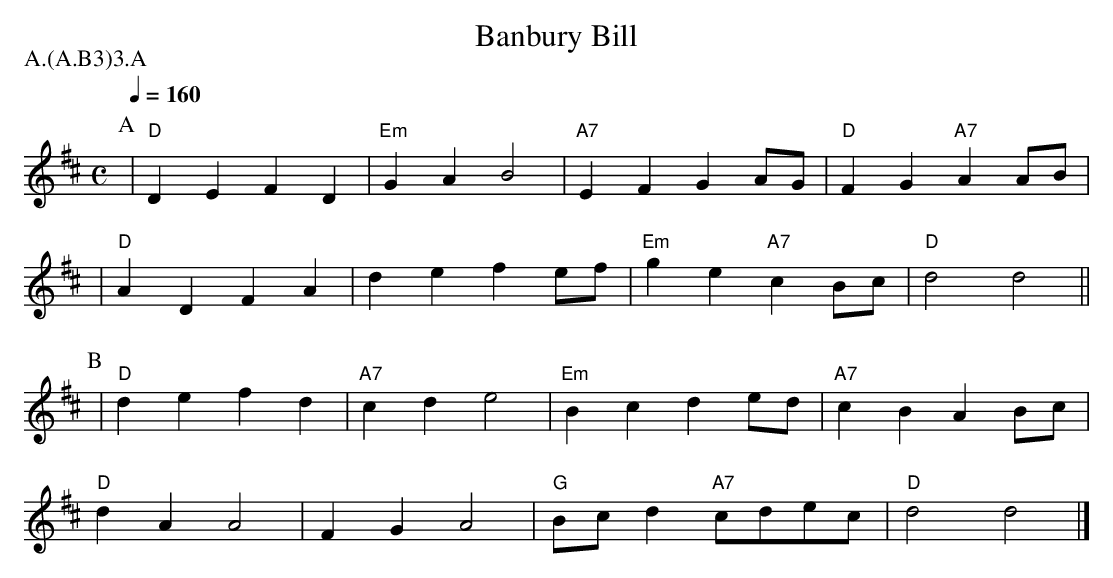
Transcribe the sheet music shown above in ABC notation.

X:1
T:Banbury Bill
M:C
L:1/4
Q:160
P:A.(A.B3)3.A
K:D
P:A
| "D" DE FD | "Em" GA B2 | "A7" EF GA/G/ | "D" FG "A7" A A/B/ |
| "D" AD FA | de f e/f/ | "Em" ge "A7" cB/c/ | "D" d2 d2 ||
P:B
| "D" de fd  | "A7" cd e2 | "Em" Bc de/d/ | "A7" cB A B/c/ |
  "D" dA A2  | FG A2 | "G" B/c/ d "A7" c/d/e/c/ | "D" d2 d2 |]
